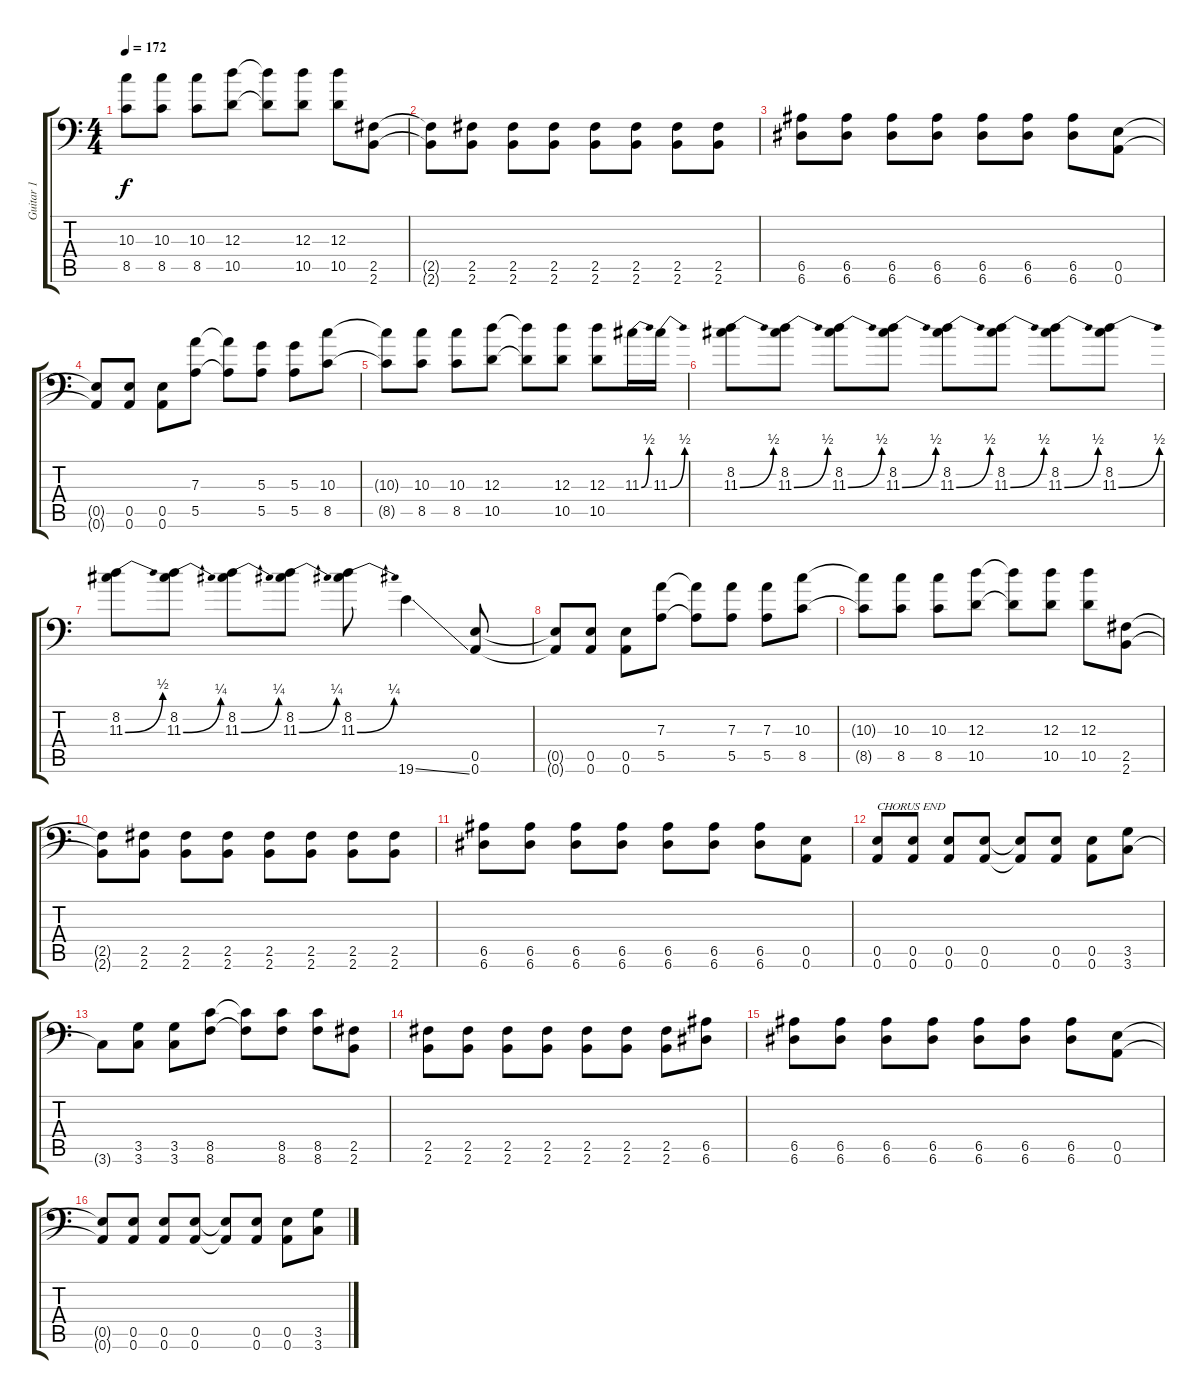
\track ("Guitar 1" "Guitar 1") {instrument distortionguitar}
\staff {score tabs}
\tuning (B3 Gb3 D3 A2 E2 A1) {hide}
\ts (4 4)
\tempo 172
\clef f4
\ks c
(10.3{t} 8.5{t}).8{dy f} (10.3 8.5).8 (10.3 8.5).8 (12.3 10.5).8 (12.3{t} 10.5{t}).8 (12.3 10.5).8 (12.3 10.5).8 (2.5 2.6).8 |
(2.5{t} 2.6{t}).8 (2.5 2.6).8 (2.5 2.6).8 (2.5 2.6).8 (2.5 2.6).8 (2.5 2.6).8 (2.5 2.6).8 (2.5 2.6).8 |
(6.5 6.6).8 (6.5 6.6).8 (6.5 6.6).8 (6.5 6.6).8 (6.5 6.6).8 (6.5 6.6).8 (6.5 6.6).8 (0.5 0.6).8 |
(0.5{t} 0.6{t}).8 (0.5 0.6).8 (0.5 0.6).8 (7.3 5.5).8 (7.3{t} 5.5{t}).8 (5.3 5.5).8 (5.3 5.5).8 (10.3 8.5).8 |
(10.3{t} 8.5{t}).8 (10.3 8.5).8 (10.3 8.5).8 (12.3 10.5).8 (12.3{t} 10.5{t}).8 (12.3 10.5).8 (12.3 10.5).8 11.3{be (bend 0 0 60 2)}.16 11.3{be (bend 0 0 60 2)}.16 |
(8.2 11.3{be (bend 0 0 60 2)}).8 (8.2 11.3{be (bend 0 0 60 2)}).8 (8.2 11.3{be (bend 0 0 60 2)}).8 (8.2 11.3{be (bend 0 0 60 2)}).8 (8.2 11.3{be (bend 0 0 60 2)}).8 (8.2 11.3{be (bend 0 0 60 2)}).8 (8.2 11.3{be (bend 0 0 60 2)}).8 (8.2 11.3{be (bend 0 0 60 2)}).8 |
(8.2 11.3{be (bend 0 0 60 2)}).8 (8.2 11.3{be (bend 0 0 60 1)}).8 (8.2 11.3{be (bend 0 0 60 1)}).8 (8.2 11.3{be (bend 0 0 60 1)}).8 (8.2 11.3{be (bend 0 0 60 1)}).8 19.6{ss}.4 (0.5 0.6).8 |
(0.5{t} 0.6{t}).8 (0.5 0.6).8 (0.5 0.6).8 (7.3 5.5).8 (7.3{t} 5.5{t}).8 (7.3 5.5).8 (7.3 5.5).8 (10.3 8.5).8 |
(10.3{t} 8.5{t}).8 (10.3 8.5).8 (10.3 8.5).8 (12.3 10.5).8 (12.3{t} 10.5{t}).8 (12.3 10.5).8 (12.3 10.5).8 (2.5 2.6).8 |
(2.5{t} 2.6{t}).8 (2.5 2.6).8 (2.5 2.6).8 (2.5 2.6).8 (2.5 2.6).8 (2.5 2.6).8 (2.5 2.6).8 (2.5 2.6).8 |
(6.5 6.6).8 (6.5 6.6).8 (6.5 6.6).8 (6.5 6.6).8 (6.5 6.6).8 (6.5 6.6).8 (6.5 6.6).8 (0.5 0.6).8 |
(0.5 0.6).8{txt "CHORUS END "} (0.5 0.6).8 (0.5 0.6).8 (0.5 0.6).8 (0.5{t} 0.6{t}).8 (0.5 0.6).8 (0.5 0.6).8 (3.5 3.6).8 |
3.6{t}.8 (3.5 3.6).8 (3.5 3.6).8 (8.5 8.6).8 (8.5{t} 8.6{t}).8 (8.5 8.6).8 (8.5 8.6).8 (2.5 2.6).8 |
(2.5 2.6).8 (2.5 2.6).8 (2.5 2.6).8 (2.5 2.6).8 (2.5 2.6).8 (2.5 2.6).8 (2.5 2.6).8 (6.5 6.6).8 |
(6.5 6.6).8 (6.5 6.6).8 (6.5 6.6).8 (6.5 6.6).8 (6.5 6.6).8 (6.5 6.6).8 (6.5 6.6).8 (0.5 0.6).8 |
(0.5{t} 0.6{t}).8 (0.5 0.6).8 (0.5 0.6).8 (0.5 0.6).8 (0.5{t} 0.6{t}).8 (0.5 0.6).8 (0.5 0.6).8 (3.5 3.6).8
